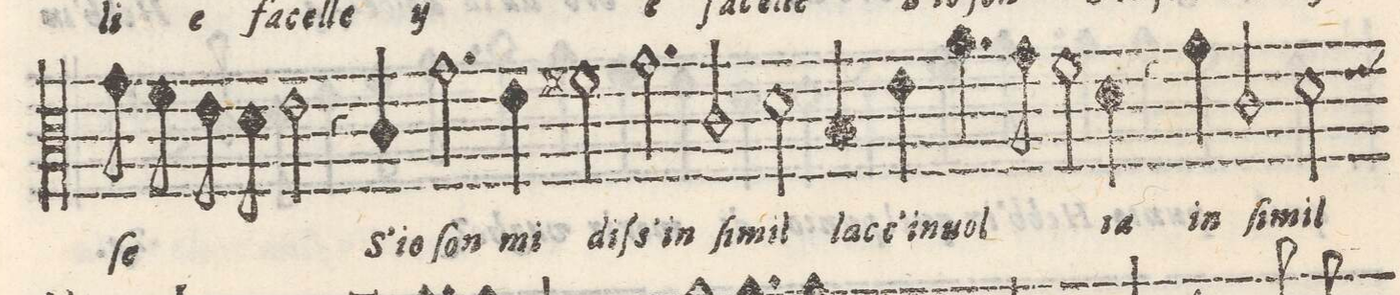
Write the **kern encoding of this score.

**kern	**text
*I"ALTO	*
*clefC3	*
*k[]	*
*met(C)	*
*M2/1	*
8g\	-ſe
8fny\	.
8e\	.
8d\	.
2e\	.
4r	.
4c/	S'io
2.g\	ſon
=27-	=27-
4e\	mi
2f#X\	diſ-
2.g\	-s'_in
2c/	ſi-
=28-	=28-
2d\	-mil
4B/	lacc'
4e\	in-
4.a\	-uol-
8g\	.
2fny\	.
=29-	=29-
4d\	-ta
4r	.
4g\	in
2c/	ſi-
2d\	-mil
=30-	=30-
*-	*-
